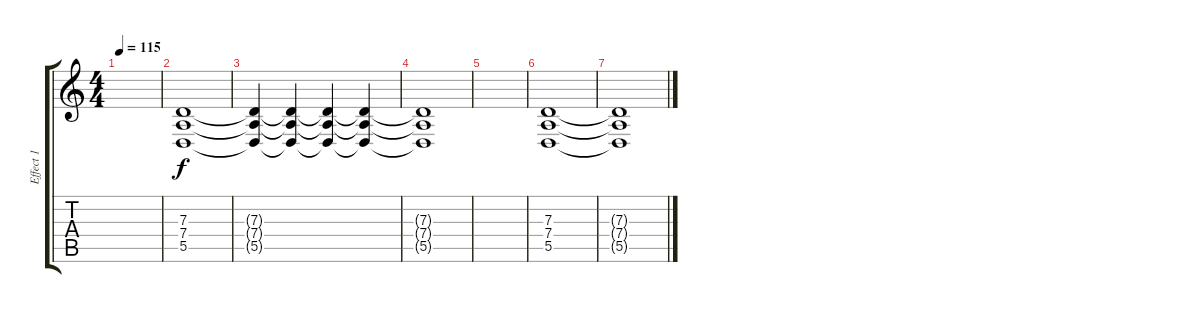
\track ("Effect 1" "Effect 1") {instrument seashore}
\staff {score tabs}
\tuning (E4 B3 G3 D3 A2 E2) {hide}
\ts (4 4)
\tempo 115
\clef g2
\ks c
|
(7.3 7.4 5.5).1 |
(7.3{t} 7.4{t} 5.5{t}).4 (7.3{t} 7.4{t} 5.5{t}).4 (7.3{t} 7.4{t} 5.5{t}).4 (7.3{t} 7.4{t} 5.5{t}).4 |
(7.3{t} 7.4{t} 5.5{t}).1 |
|
(7.3 7.4 5.5).1 |
(7.3{t} 7.4{t} 5.5{t}).1
